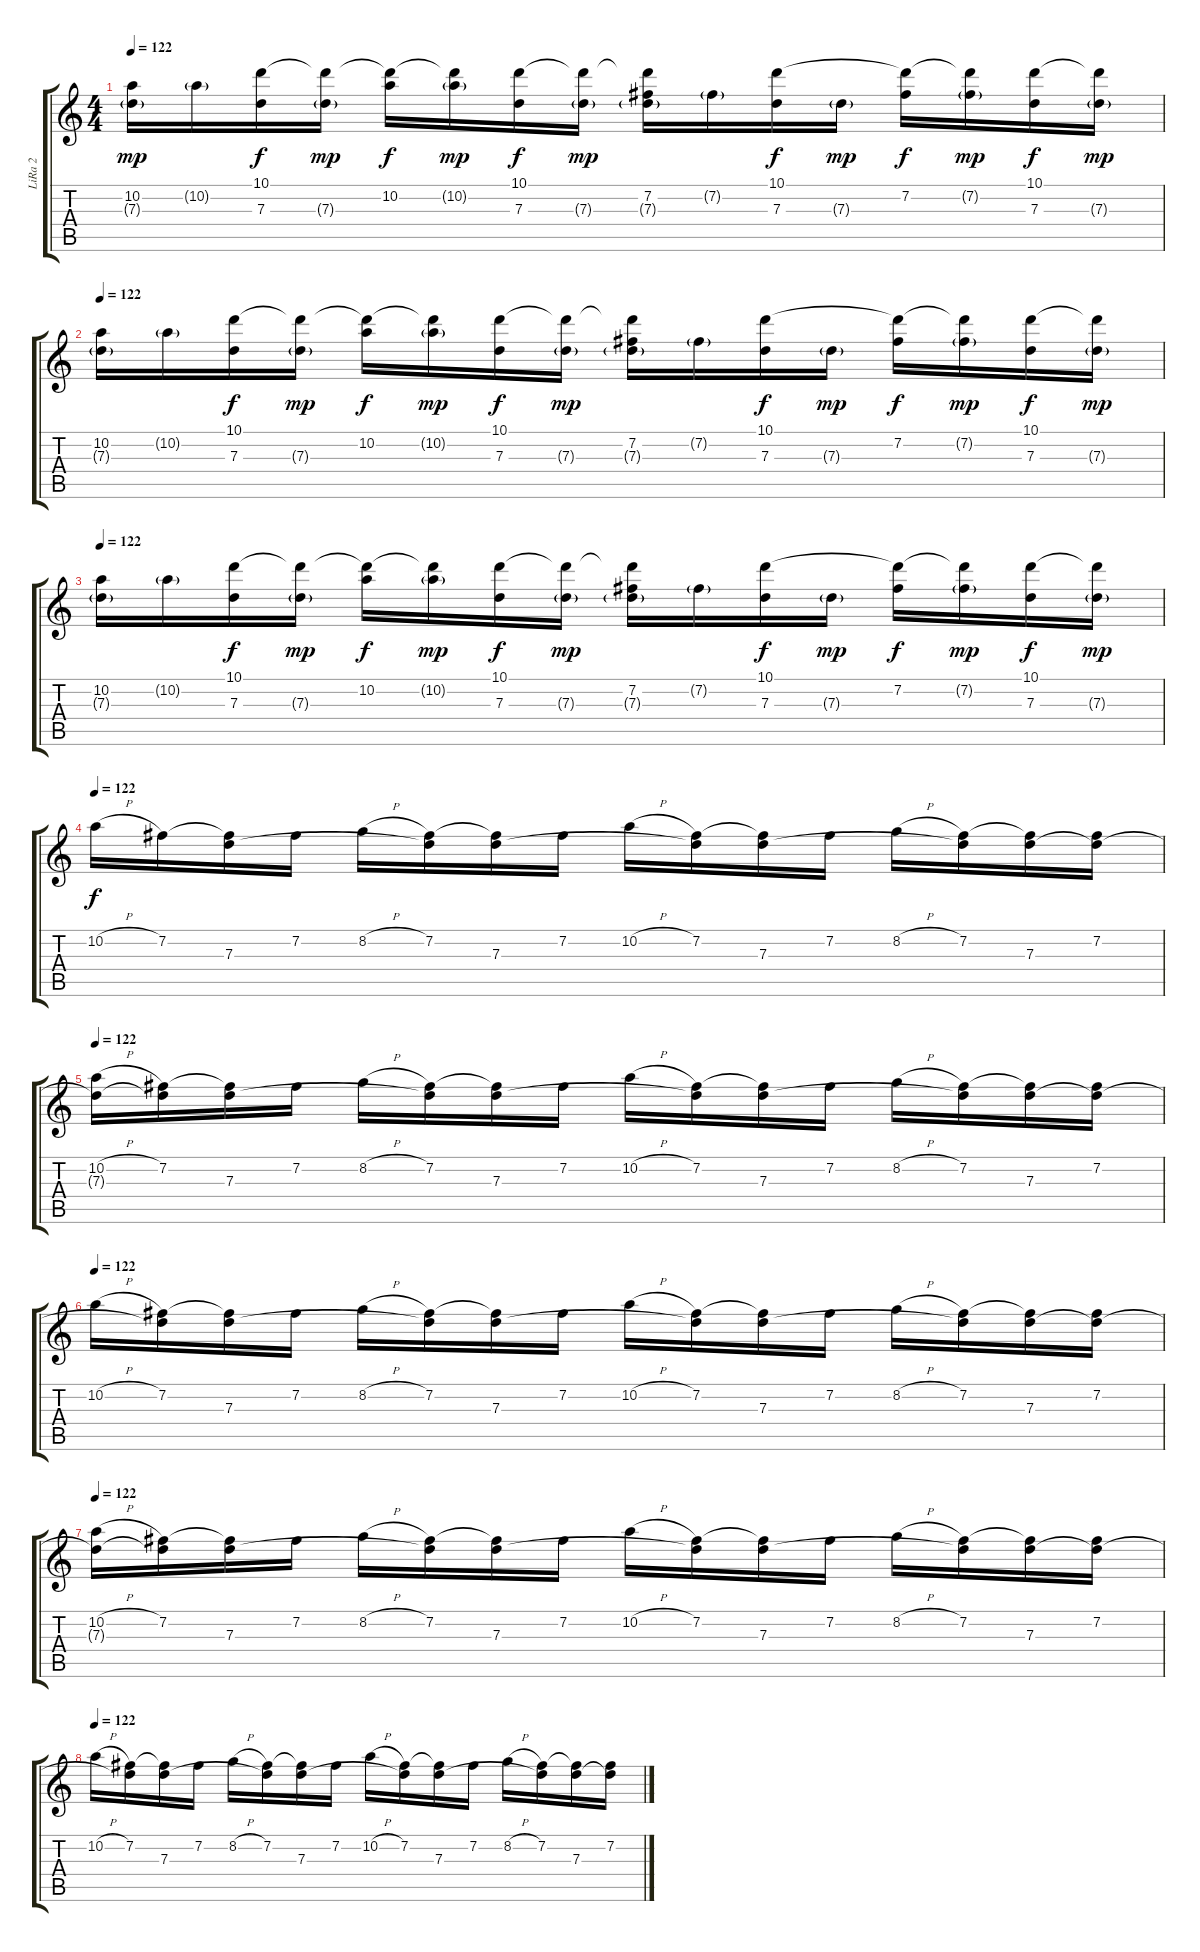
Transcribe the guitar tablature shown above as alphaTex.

\track ("LiRa 2" "LiRa 2") {instrument electricguitarjazz}
\staff {score tabs}
\tuning (E4 B3 G3 D3 A2 E2) {hide}
\ts (4 4)
\tempo 125
\tempo 122
\clef g2
\ks c
(10.2 7.3{g}).16{dy mp} 10.2{g}.16 (10.1 7.3).16{dy f} (10.1{t} 7.3{g}).16{dy mp} (10.1{t} 10.2).16{dy f} (10.1{t} 10.2{g}).16{dy mp} (10.1 7.3).16{dy f} (10.1{t} 7.3{g}).16{dy mp} (10.1{t} 7.2 7.3{g}).16 7.2{g}.16 (10.1 7.3).16{dy f} 7.3{g}.16{dy mp} (10.1{t} 7.2).16{dy f} (10.1{t} 7.2{g}).16{dy mp} (10.1 7.3).16{dy f} (10.1{t} 7.3{g}).16{dy mp} |
\tempo 125
\tempo 122
(10.2 7.3{g}).16 10.2{g}.16 (10.1 7.3).16{dy f} (10.1{t} 7.3{g}).16{dy mp} (10.1{t} 10.2).16{dy f} (10.1{t} 10.2{g}).16{dy mp} (10.1 7.3).16{dy f} (10.1{t} 7.3{g}).16{dy mp} (10.1{t} 7.2 7.3{g}).16 7.2{g}.16 (10.1 7.3).16{dy f} 7.3{g}.16{dy mp} (10.1{t} 7.2).16{dy f} (10.1{t} 7.2{g}).16{dy mp} (10.1 7.3).16{dy f} (10.1{t} 7.3{g}).16{dy mp} |
\tempo 122
(10.2 7.3{g}).16 10.2{g}.16 (10.1 7.3).16{dy f} (10.1{t} 7.3{g}).16{dy mp} (10.1{t} 10.2).16{dy f} (10.1{t} 10.2{g}).16{dy mp} (10.1 7.3).16{dy f} (10.1{t} 7.3{g}).16{dy mp} (10.1{t} 7.2 7.3{g}).16 7.2{g}.16 (10.1 7.3).16{dy f} 7.3{g}.16{dy mp} (10.1{t} 7.2).16{dy f} (10.1{t} 7.2{g}).16{dy mp} (10.1 7.3).16{dy f} (10.1{t} 7.3{g}).16{dy mp} |
\tempo 125
\tempo 122
10.2{h}.16{dy f volume 11 instrument distortionguitar} 7.2.16 (7.2{t} 7.3).16 7.2.16 8.2{h}.16 (7.2 7.3{t}).16 (7.2{t} 7.3).16 7.2.16 10.2{h}.16 (7.2 7.3{t}).16 (7.2{t} 7.3).16 7.2.16 8.2{h}.16 (7.2 7.3{t}).16 (7.2{t} 7.3).16 (7.2 7.3{t}).16 |
\tempo 125
\tempo 122
(10.2{h} 7.3{t}).16{instrument distortionguitar} (7.2 7.3{t}).16 (7.2{t} 7.3).16 7.2.16 8.2{h}.16 (7.2 7.3{t}).16 (7.2{t} 7.3).16 7.2.16 10.2{h}.16 (7.2 7.3{t}).16 (7.2{t} 7.3).16 7.2.16 8.2{h}.16 (7.2 7.3{t}).16 (7.2{t} 7.3).16 (7.2 7.3{t}).16 |
\tempo 125
\tempo 122
10.2{h}.16{instrument distortionguitar} (7.2 7.3{t}).16 (7.2{t} 7.3).16 7.2.16 8.2{h}.16 (7.2 7.3{t}).16 (7.2{t} 7.3).16 7.2.16 10.2{h}.16 (7.2 7.3{t}).16 (7.2{t} 7.3).16 7.2.16 8.2{h}.16 (7.2 7.3{t}).16 (7.2{t} 7.3).16 (7.2 7.3{t}).16 |
\tempo 122
(10.2{h} 7.3{t}).16{instrument distortionguitar} (7.2 7.3{t}).16 (7.2{t} 7.3).16 7.2.16 8.2{h}.16 (7.2 7.3{t}).16 (7.2{t} 7.3).16 7.2.16 10.2{h}.16 (7.2 7.3{t}).16 (7.2{t} 7.3).16 7.2.16 8.2{h}.16 (7.2 7.3{t}).16 (7.2{t} 7.3).16 (7.2 7.3{t}).16 |
\tempo 125
\tempo 122
10.2{h}.16{instrument distortionguitar} (7.2 7.3{t}).16 (7.2{t} 7.3).16 7.2.16 8.2{h}.16 (7.2 7.3{t}).16 (7.2{t} 7.3).16 7.2.16 10.2{h}.16 (7.2 7.3{t}).16 (7.2{t} 7.3).16 7.2.16 8.2{h}.16 (7.2 7.3{t}).16 (7.2{t} 7.3).16 (7.2 7.3{t}).16
